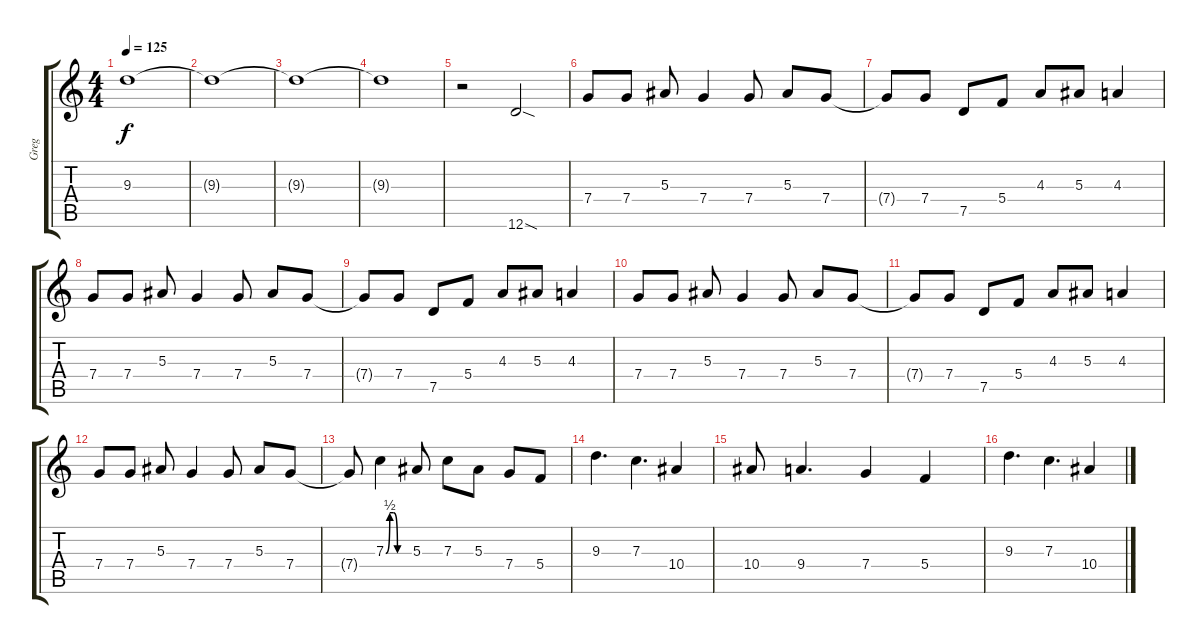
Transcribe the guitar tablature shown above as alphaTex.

\track ("Greg" "Greg") {instrument acousticguitarsteel}
\staff {score tabs}
\tuning (D4 A3 F3 C3 G2 D2) {hide}
\ts (4 4)
\tempo 125
\clef g2
\ks c
9.3{t}.1{dy f} |
9.3{t}.1 |
9.3{t}.1 |
9.3{t}.1 |
r.2 12.6{sod}.2 |
7.4.8 7.4.8 5.3.8 7.4.4 7.4.8 5.3.8 7.4.8 |
7.4{t}.8 7.4.8 7.5.8 5.4.8 4.3.8 5.3.8 4.3.4 |
7.4.8 7.4.8 5.3.8 7.4.4 7.4.8 5.3.8 7.4.8 |
7.4{t}.8 7.4.8 7.5.8 5.4.8 4.3.8 5.3.8 4.3.4 |
7.4.8 7.4.8 5.3.8 7.4.4 7.4.8 5.3.8 7.4.8 |
7.4{t}.8 7.4.8 7.5.8 5.4.8 4.3.8 5.3.8 4.3.4 |
7.4.8 7.4.8 5.3.8 7.4.4 7.4.8 5.3.8 7.4.8 |
7.4{t}.8 7.3{be (custom 0 0 10 2 20 2 30 0 60 0)}.4 5.3.8 7.3.8 5.3.8 7.4.8 5.4.8 |
9.3.4{d} 7.3.4{d} 10.4.4 |
10.4.8 9.4.4{d} 7.4.4 5.4.4 |
9.3.4{d} 7.3.4{d} 10.4.4
